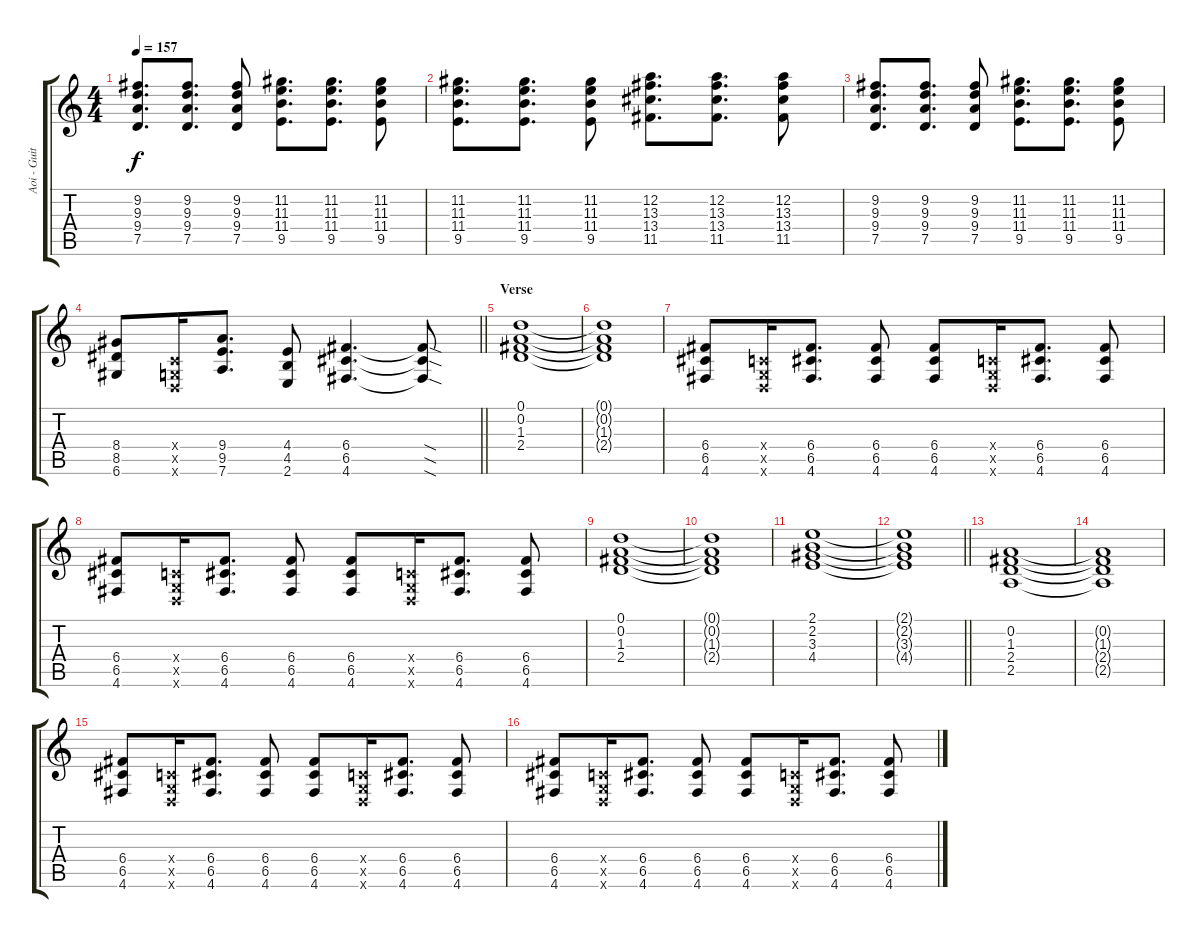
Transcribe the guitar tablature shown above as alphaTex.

\track ("Aoi - Guitar 2" "Aoi - Guit") {instrument overdrivenguitar}
\staff {score tabs}
\tuning (D4 A3 F3 C3 G2 D2) {hide}
\ts (4 4)
\tempo 157
\clef g2
\ks c
(9.2 9.3 9.4 7.5).8{d dy f} (9.2 9.3 9.4 7.5).8{d} (9.2 9.3 9.4 7.5).8 (11.2 11.3 11.4 9.5).8{d} (11.2 11.3 11.4 9.5).8{d} (11.2 11.3 11.4 9.5).8 |
(11.2 11.3 11.4 9.5).8{d} (11.2 11.3 11.4 9.5).8{d} (11.2 11.3 11.4 9.5).8 (12.2 13.3 13.4 11.5).8{d} (12.2 13.3 13.4 11.5).8{d} (12.2 13.3 13.4 11.5).8 |
(9.2 9.3 9.4 7.5).8{d} (9.2 9.3 9.4 7.5).8{d} (9.2 9.3 9.4 7.5).8 (11.2 11.3 11.4 9.5).8{d} (11.2 11.3 11.4 9.5).8{d} (11.2 11.3 11.4 9.5).8 |
\barLineRight lightlight
(8.4 8.5 6.6).8 (0.4{x} 0.5{x} 0.6{x}).16 (9.4 9.5 7.6).8{d} (4.4 4.5 2.6).8 (6.4 6.5 4.6).4{d} (6.4{sod t} 6.5{sod t} 4.6{sod t}).8 |
\section ("" "Verse")
(0.1 0.2 1.3 2.4).1 |
(0.1{t} 0.2{t} 1.3{t} 2.4{t}).1 |
(6.4 6.5 4.6).8 (0.4{x} 0.5{x} 0.6{x}).16 (6.4 6.5 4.6).8{d} (6.4 6.5 4.6).8 (6.4 6.5 4.6).8 (0.4{x} 0.5{x} 0.6{x}).16 (6.4 6.5 4.6).8{d} (6.4 6.5 4.6).8 |
(6.4 6.5 4.6).8 (0.4{x} 0.5{x} 0.6{x}).16 (6.4 6.5 4.6).8{d} (6.4 6.5 4.6).8 (6.4 6.5 4.6).8 (0.4{x} 0.5{x} 0.6{x}).16 (6.4 6.5 4.6).8{d} (6.4 6.5 4.6).8 |
(0.1 0.2 1.3 2.4).1 |
(0.1{t} 0.2{t} 1.3{t} 2.4{t}).1 |
(2.1 2.2 3.3 4.4).1 |
\barLineRight lightlight
(2.1{t} 2.2{t} 3.3{t} 4.4{t}).1 |
\section ("" "")
(0.2 1.3 2.4 2.5).1 |
(0.2{t} 1.3{t} 2.4{t} 2.5{t}).1 |
(6.4 6.5 4.6).8 (0.4{x} 0.5{x} 0.6{x}).16 (6.4 6.5 4.6).8{d} (6.4 6.5 4.6).8 (6.4 6.5 4.6).8 (0.4{x} 0.5{x} 0.6{x}).16 (6.4 6.5 4.6).8{d} (6.4 6.5 4.6).8 |
(6.4 6.5 4.6).8 (0.4{x} 0.5{x} 0.6{x}).16 (6.4 6.5 4.6).8{d} (6.4 6.5 4.6).8 (6.4 6.5 4.6).8 (0.4{x} 0.5{x} 0.6{x}).16 (6.4 6.5 4.6).8{d} (6.4 6.5 4.6).8
